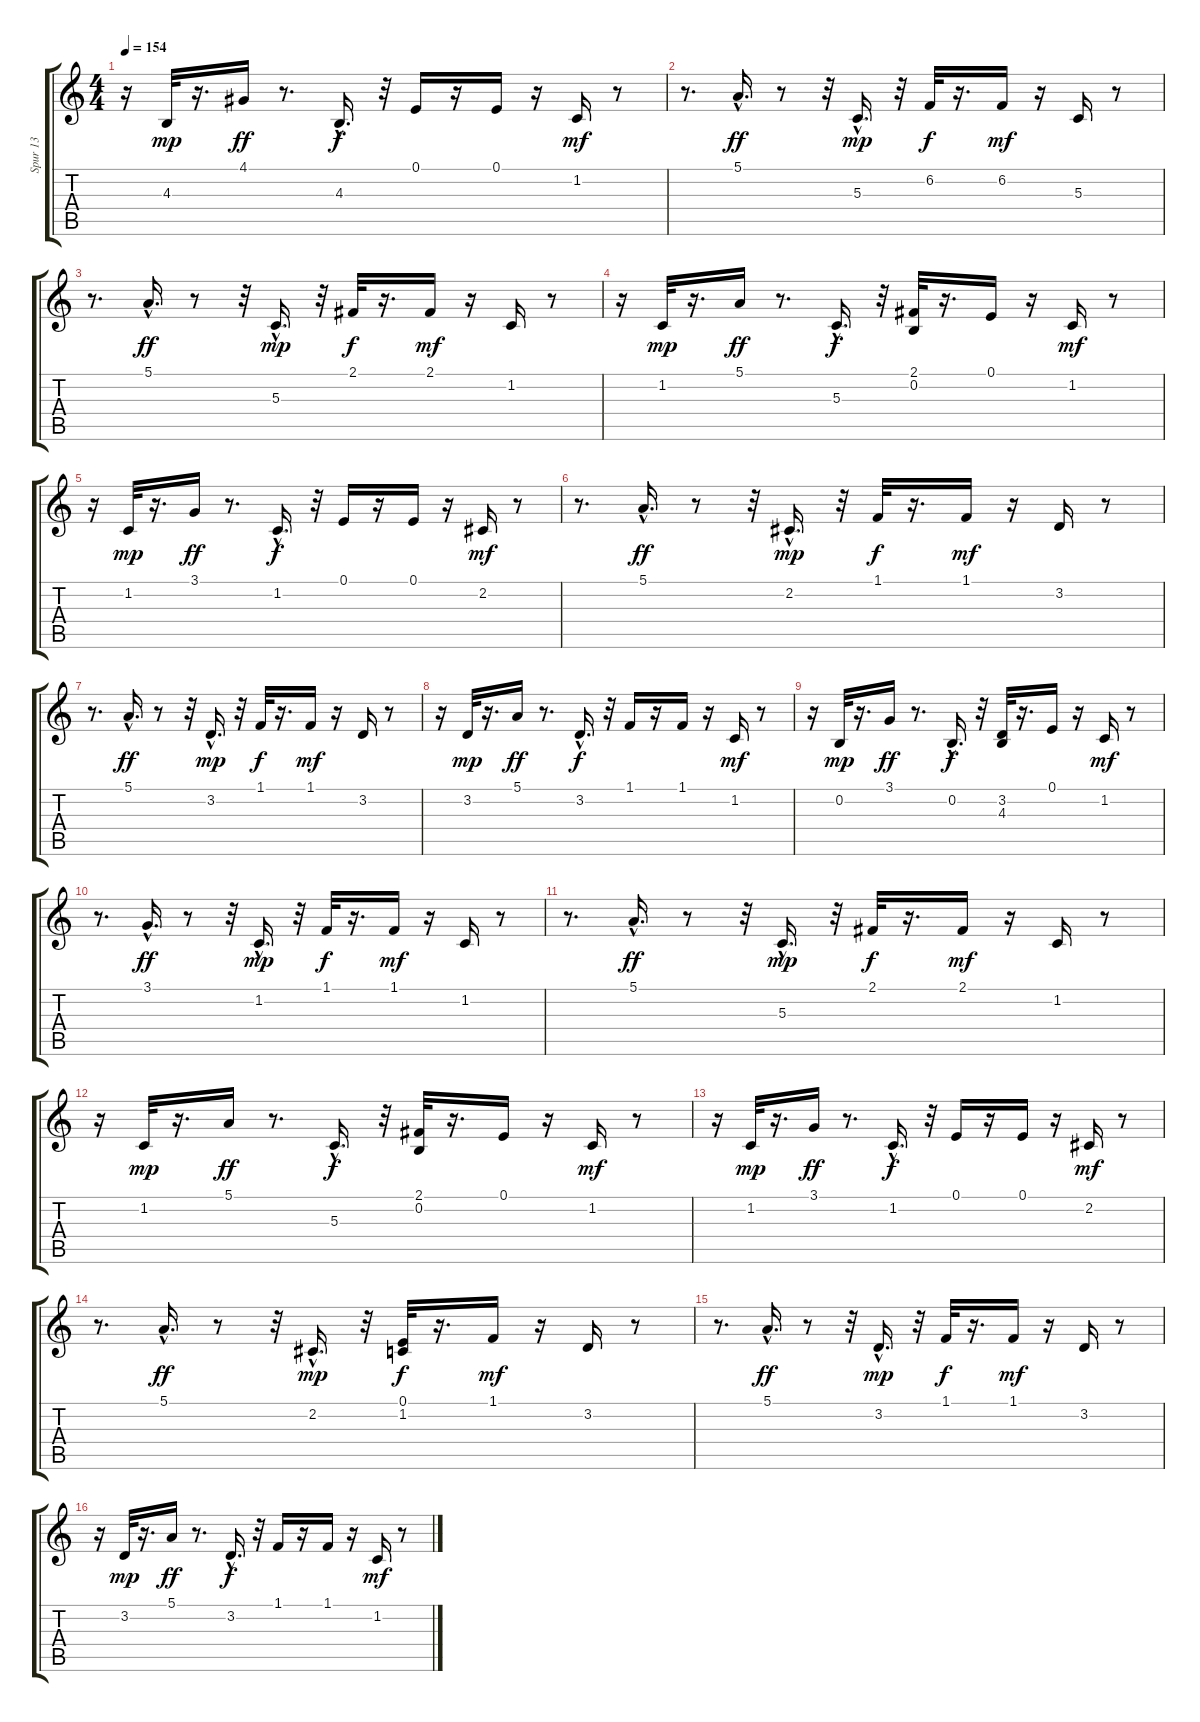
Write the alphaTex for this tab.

\track ("Spur 13" "Spur 13") {instrument lead2sawtooth}
\staff {score tabs}
\tuning (E4 B3 G3 D3 A2 E2) {hide}
\ts (4 4)
\tempo 154
\clef g2
\ks c
r.16{dy mf} 4.3.32{dy mp} r.16{d} 4.1.16{dy ff} r.8{d} 4.3{hac}.16{d dy f} r.32 0.1.16 r.16 0.1.16 r.16 1.2.16{dy mf} r.8 |
r.8{d} 5.1{hac}.16{d dy ff} r.8 r.32 5.3{hac}.16{d dy mp} r.32 6.2.32{dy f} r.16{d} 6.2.16{dy mf} r.16 5.3.16 r.8 |
r.8{d} 5.1{hac}.16{d dy ff} r.8 r.32 5.3{hac}.16{d dy mp} r.32 2.1.32{dy f} r.16{d} 2.1.16{dy mf} r.16 1.2.16 r.8 |
r.16 1.2.32{dy mp} r.16{d} 5.1.16{dy ff} r.8{d} 5.3{hac}.16{d dy f} r.32 (2.1 0.2).32 r.16{d} 0.1.16 r.16 1.2.16{dy mf} r.8 |
r.16 1.2.32{dy mp} r.16{d} 3.1.16{dy ff} r.8{d} 1.2{hac}.16{d dy f} r.32 0.1.16 r.16 0.1.16 r.16 2.2.16{dy mf} r.8 |
r.8{d} 5.1{hac}.16{d dy ff} r.8 r.32 2.2{hac}.16{d dy mp} r.32 1.1.32{dy f} r.16{d} 1.1.16{dy mf} r.16 3.2.16 r.8 |
r.8{d} 5.1{hac}.16{d dy ff} r.8 r.32 3.2{hac}.16{d dy mp} r.32 1.1.32{dy f} r.16{d} 1.1.16{dy mf} r.16 3.2.16 r.8 |
r.16 3.2.32{dy mp} r.16{d} 5.1.16{dy ff} r.8{d} 3.2{hac}.16{d dy f} r.32 1.1.16 r.16 1.1.16 r.16 1.2.16{dy mf} r.8 |
r.16 0.2.32{dy mp} r.16{d} 3.1.16{dy ff} r.8{d} 0.2{hac}.16{d dy f} r.32 (3.2 4.3).32 r.16{d} 0.1.16 r.16 1.2.16{dy mf} r.8 |
r.8{d} 3.1{hac}.16{d dy ff} r.8 r.32 1.2{hac}.16{d dy mp} r.32 1.1.32{dy f} r.16{d} 1.1.16{dy mf} r.16 1.2.16 r.8 |
r.8{d} 5.1{hac}.16{d dy ff} r.8 r.32 5.3{hac}.16{d dy mp} r.32 2.1.32{dy f} r.16{d} 2.1.16{dy mf} r.16 1.2.16 r.8 |
r.16 1.2.32{dy mp} r.16{d} 5.1.16{dy ff} r.8{d} 5.3{hac}.16{d dy f} r.32 (2.1 0.2).32 r.16{d} 0.1.16 r.16 1.2.16{dy mf} r.8 |
r.16 1.2.32{dy mp} r.16{d} 3.1.16{dy ff} r.8{d} 1.2{hac}.16{d dy f} r.32 0.1.16 r.16 0.1.16 r.16 2.2.16{dy mf} r.8 |
r.8{d} 5.1{hac}.16{d dy ff} r.8 r.32 2.2{hac}.16{d dy mp} r.32 (0.1 1.2).32{dy f} r.16{d} 1.1.16{dy mf} r.16 3.2.16 r.8 |
r.8{d} 5.1{hac}.16{d dy ff} r.8 r.32 3.2{hac}.16{d dy mp} r.32 1.1.32{dy f} r.16{d} 1.1.16{dy mf} r.16 3.2.16 r.8 |
r.16 3.2.32{dy mp} r.16{d} 5.1.16{dy ff} r.8{d} 3.2{hac}.16{d dy f} r.32 1.1.16 r.16 1.1.16 r.16 1.2.16{dy mf} r.8
